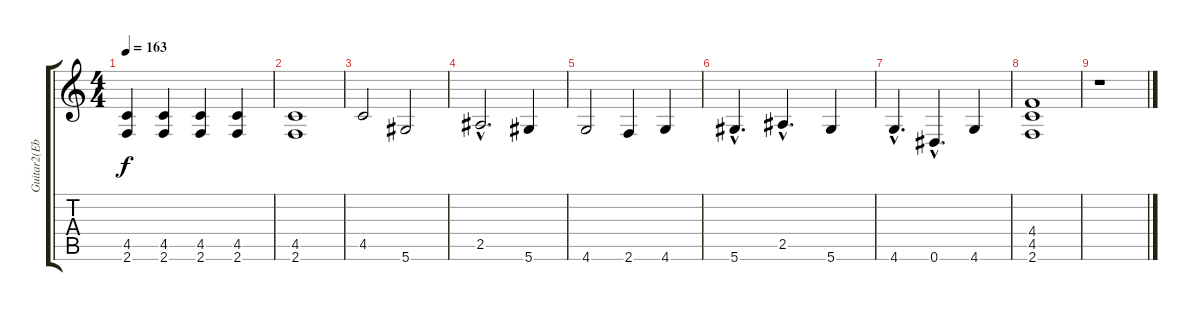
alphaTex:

\track ("Guitar2(Eb-tuning)" "Guitar2(Eb") {instrument overdrivenguitar}
\staff {score tabs}
\tuning (Eb4 Bb3 Gb3 Db3 Ab2 Eb2) {hide}
\ts (4 4)
\tempo 163
\clef g2
\ks c
(4.5 2.6).4{dy f} (4.5 2.6).4 (4.5 2.6).4 (4.5 2.6).4 |
(4.5 2.6).1 |
4.5.2 5.6.2 |
2.5{hac}.2{d} 5.6.4 |
4.6.2 2.6.4 4.6.4 |
5.6{hac}.4{d} 2.5{hac}.4{d} 5.6.4 |
4.6{hac}.4{d} 0.6{hac}.4{d} 4.6.4 |
(4.4 4.5 2.6).1 |
r.1
